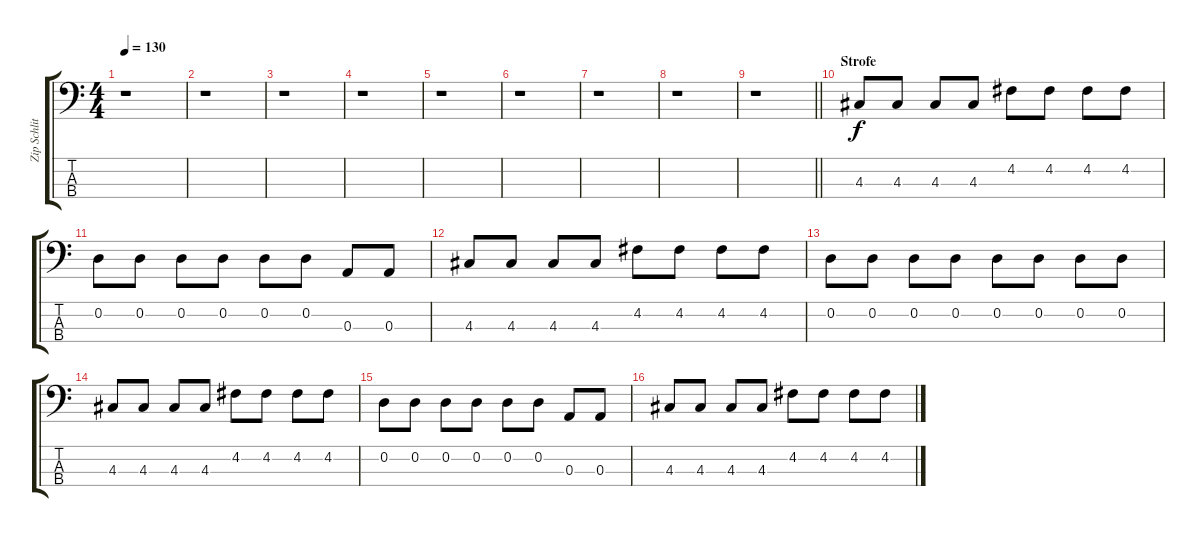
\track ("Zip Schlitzer" "Zip Schlit") {instrument electricbasspick}
\staff {score tabs}
\tuning (G2 D2 A1 E1) {hide}
\ts (4 4)
\tempo 130
\clef f4
\ks c
r.1{dy f instrument electricbasspick} |
r.1 |
r.1 |
r.1 |
r.1 |
r.1 |
r.1 |
r.1 |
\barLineRight lightlight
r.1 |
\section ("" "Strofe")
4.3.8 4.3.8 4.3.8 4.3.8 4.2.8 4.2.8 4.2.8 4.2.8 |
0.2.8 0.2.8 0.2.8 0.2.8 0.2.8 0.2.8 0.3.8 0.3.8 |
4.3.8 4.3.8 4.3.8 4.3.8 4.2.8 4.2.8 4.2.8 4.2.8 |
0.2.8 0.2.8 0.2.8 0.2.8 0.2.8 0.2.8 0.2.8 0.2.8 |
4.3.8 4.3.8 4.3.8 4.3.8 4.2.8 4.2.8 4.2.8 4.2.8 |
0.2.8 0.2.8 0.2.8 0.2.8 0.2.8 0.2.8 0.3.8 0.3.8 |
4.3.8 4.3.8 4.3.8 4.3.8 4.2.8 4.2.8 4.2.8 4.2.8
